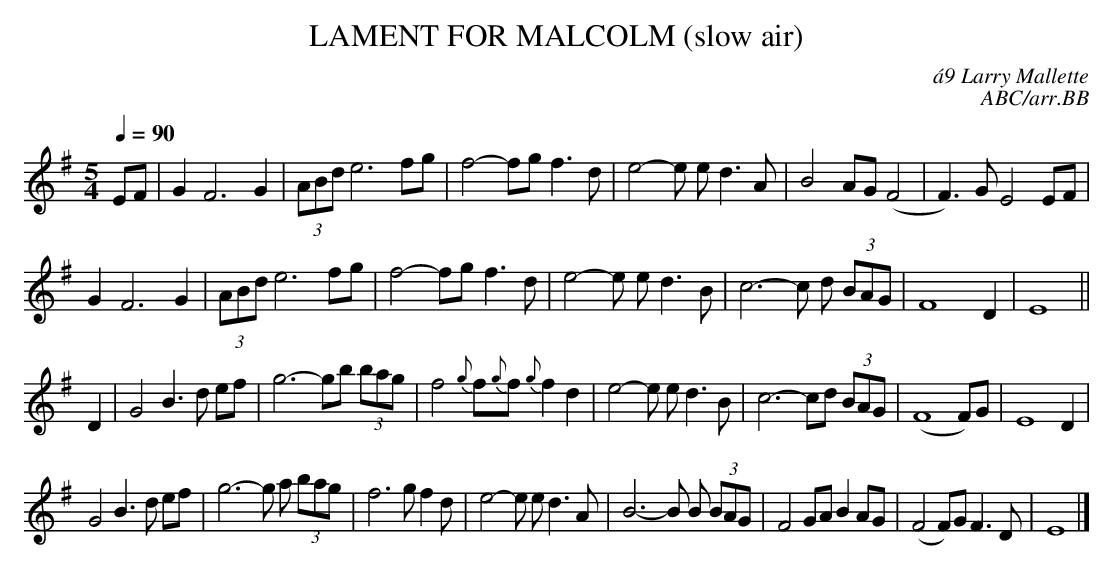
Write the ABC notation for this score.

X:1
T:LAMENT FOR MALCOLM (slow air)
C:\'a9 Larry Mallette
C:ABC/arr.BB
Q:1/4=90
M:5/4
L:1/8
K:G
EF|G2F6G2|(3ABd e6 fg|f4-fgf3d|e4-e ed3A|B4 AG(F4|F3)GE4 EF|
G2F6G2|(3ABd e6 fg|f4-fgf3d|e4-e ed3B|c6-c d (3BAG|F8D2|E8||
D2|G4 B3d ef|g6-gb (3bag|f4 \{g\}f\{g\}f\{g\}f2d2|e4-e ed3B|\
c6-cd (3BAG|(F8F)G|E8D2|
G4 B3d ef|g6-g a (3bag|f6 gf2d| e4-e ed3A|B6-B B (3BAG|\
F4GAB2AG|(F4F)GF3D|E8|]
